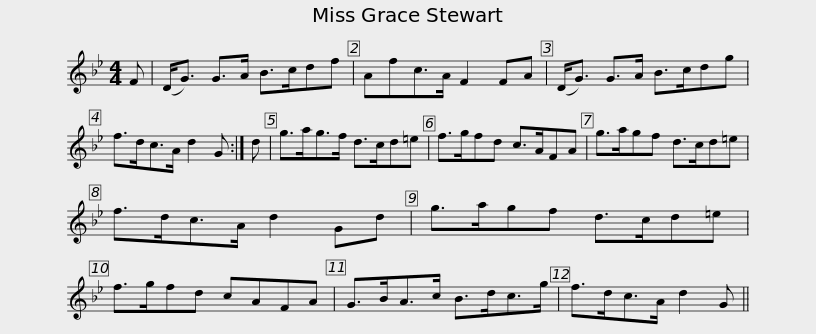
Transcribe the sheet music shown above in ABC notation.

X:1
L:1/8
M:4/4
I:linebreak $
K:Gmin
V:1 treble
V:1
 F | (D<G) G>A B>cdf | Afc>A F2 FA | (D<G) G>A B>cdg | f>dc>A d2 G :| %5
 d |$ g>ag>f d>cd=e | f>gfd c>AFA | g>agf d>cd=e | f>dc>A d2 Gd | %10
 g>agf d>cd=e |$ f>gfd cAFA | G>BA>c B>dc>g | f>dc>A d2 G || %14
